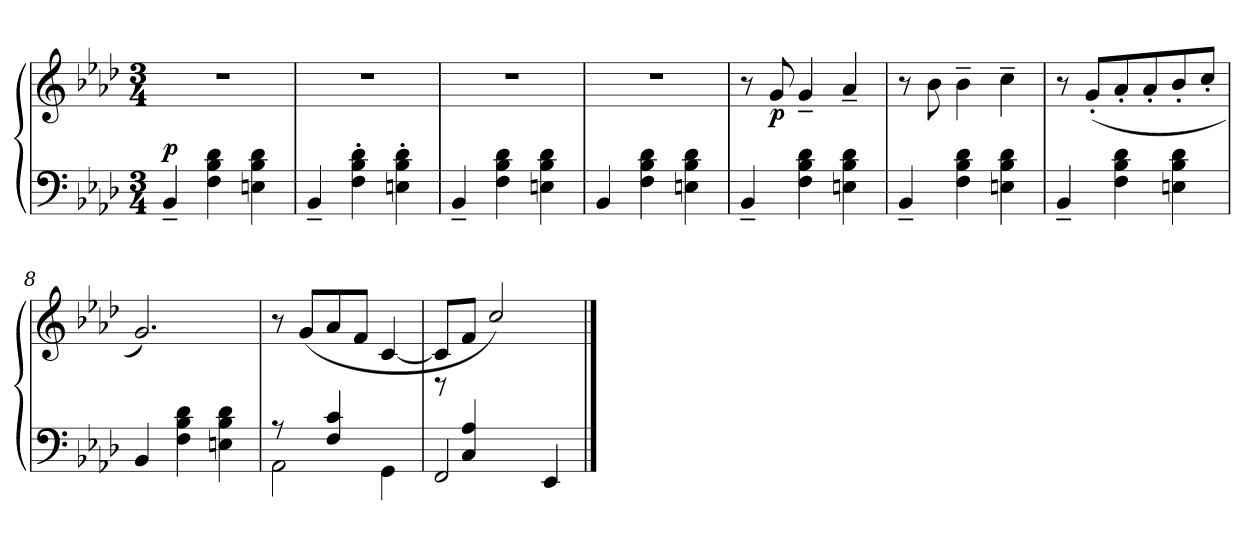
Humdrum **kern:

**kern	**kern	**dynam
*part1	*part1	*part1
*staff2	*staff1	*staff1/2
*clefF4	*clefG2	*
*k[b-e-a-d-]	*k[b-e-a-d-]	*
*M3/4	*M3/4	*
=1	=1	=1
!	!	!LO:DY:a=2
4BB-~/	2.r	p
4F\ 4B-\ 4d-\	.	.
4En\ 4B-\ 4d-\	.	.
=2	=2	=2
4BB-~/	2.r	.
4F'\ 4B-'\ 4d-'\	.	.
4En'\ 4B-'\ 4d-'\	.	.
=3	=3	=3
4BB-~/	2.r	.
4F\ 4B-\ 4d-\	.	.
4En\ 4B-\ 4d-\	.	.
=4	=4	=4
4BB-/	2.r	.
4F\ 4B-\ 4d-\	.	.
4En\ 4B-\ 4d-\	.	.
=5	=5	=5
4BB-~/	8r	.
!	!	!LO:DY:b
.	8g/	p
4F\ 4B-\ 4d-\	4g~/	.
4En\ 4B-\ 4d-\	4a-~/	.
=6	=6	=6
4BB-~/	8r	.
.	8b-\	.
4F\ 4B-\ 4d-\	4b-~\	.
4En\ 4B-\ 4d-\	4cc~\	.
=7	=7	=7
4BB-~/	8r	.
.	(<8g'/L	.
4F\ 4B-\ 4d-\	8a-'/	.
.	8a-'/	.
4En\ 4B-\ 4d-\	8b-'/	.
.	8cc'/J	.
!!LO:LB:g=z
=8	=8	=8
4BB-/	2.g/)	.
4F\ 4B-\ 4d-\	.	.
4En\ 4B-\ 4d-\	.	.
=9	=9	=9
*^	*	*
8rA	2AA-\	8r	.
8ryy	.	(<8g/L	.
4F/ 4c/	.	8a-/	.
.	.	8f/J	.
4ryy	4GG\	[4c/	.
=10	=10	=10	=10
2FF/	8rb	8c/L]	.
.	4C/ 4A-/	8f/J	.
.	.	2cc/)	.
.	8ryy	.	.
4EE-/	4ryy	.	.
*v	*v	*	*
==	==	==
*-	*-	*-
